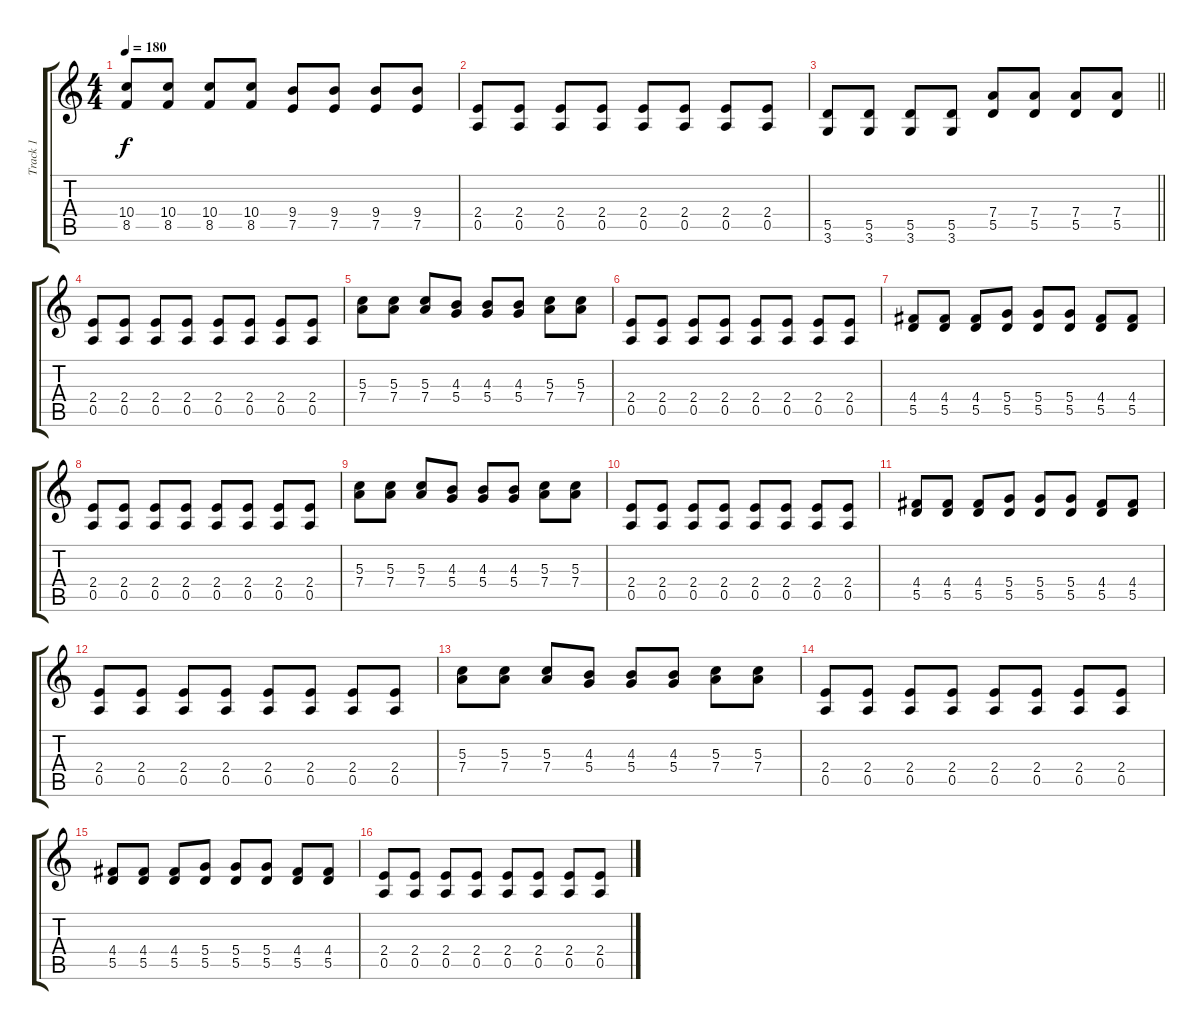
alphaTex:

\track ("Track 1" "Track 1") {instrument distortionguitar}
\staff {score tabs}
\tuning (E4 B3 G3 D3 A2 E2) {hide}
\ts (4 4)
\tempo 180
\clef g2
\ks c
(10.4 8.5).8{dy f} (10.4 8.5).8 (10.4 8.5).8 (10.4 8.5).8 (9.4 7.5).8 (9.4 7.5).8 (9.4 7.5).8 (9.4 7.5).8 |
(2.4 0.5).8 (2.4 0.5).8 (2.4 0.5).8 (2.4 0.5).8 (2.4 0.5).8 (2.4 0.5).8 (2.4 0.5).8 (2.4 0.5).8 |
\barLineRight lightlight
(5.5 3.6).8 (5.5 3.6).8 (5.5 3.6).8 (5.5 3.6).8 (7.4 5.5).8 (7.4 5.5).8 (7.4 5.5).8 (7.4 5.5).8 |
(2.4 0.5).8 (2.4 0.5).8 (2.4 0.5).8 (2.4 0.5).8 (2.4 0.5).8 (2.4 0.5).8 (2.4 0.5).8 (2.4 0.5).8 |
(5.3 7.4).8 (5.3 7.4).8 (5.3 7.4).8 (4.3 5.4).8 (4.3 5.4).8 (4.3 5.4).8 (5.3 7.4).8 (5.3 7.4).8 |
(2.4 0.5).8 (2.4 0.5).8 (2.4 0.5).8 (2.4 0.5).8 (2.4 0.5).8 (2.4 0.5).8 (2.4 0.5).8 (2.4 0.5).8 |
(4.4 5.5).8 (4.4 5.5).8 (4.4 5.5).8 (5.4 5.5).8 (5.4 5.5).8 (5.4 5.5).8 (4.4 5.5).8 (4.4 5.5).8 |
(2.4 0.5).8 (2.4 0.5).8 (2.4 0.5).8 (2.4 0.5).8 (2.4 0.5).8 (2.4 0.5).8 (2.4 0.5).8 (2.4 0.5).8 |
(5.3 7.4).8 (5.3 7.4).8 (5.3 7.4).8 (4.3 5.4).8 (4.3 5.4).8 (4.3 5.4).8 (5.3 7.4).8 (5.3 7.4).8 |
(2.4 0.5).8 (2.4 0.5).8 (2.4 0.5).8 (2.4 0.5).8 (2.4 0.5).8 (2.4 0.5).8 (2.4 0.5).8 (2.4 0.5).8 |
(4.4 5.5).8 (4.4 5.5).8 (4.4 5.5).8 (5.4 5.5).8 (5.4 5.5).8 (5.4 5.5).8 (4.4 5.5).8 (4.4 5.5).8 |
(2.4 0.5).8 (2.4 0.5).8 (2.4 0.5).8 (2.4 0.5).8 (2.4 0.5).8 (2.4 0.5).8 (2.4 0.5).8 (2.4 0.5).8 |
(5.3 7.4).8 (5.3 7.4).8 (5.3 7.4).8 (4.3 5.4).8 (4.3 5.4).8 (4.3 5.4).8 (5.3 7.4).8 (5.3 7.4).8 |
(2.4 0.5).8 (2.4 0.5).8 (2.4 0.5).8 (2.4 0.5).8 (2.4 0.5).8 (2.4 0.5).8 (2.4 0.5).8 (2.4 0.5).8 |
(4.4 5.5).8 (4.4 5.5).8 (4.4 5.5).8 (5.4 5.5).8 (5.4 5.5).8 (5.4 5.5).8 (4.4 5.5).8 (4.4 5.5).8 |
(2.4 0.5).8 (2.4 0.5).8 (2.4 0.5).8 (2.4 0.5).8 (2.4 0.5).8 (2.4 0.5).8 (2.4 0.5).8 (2.4 0.5).8
